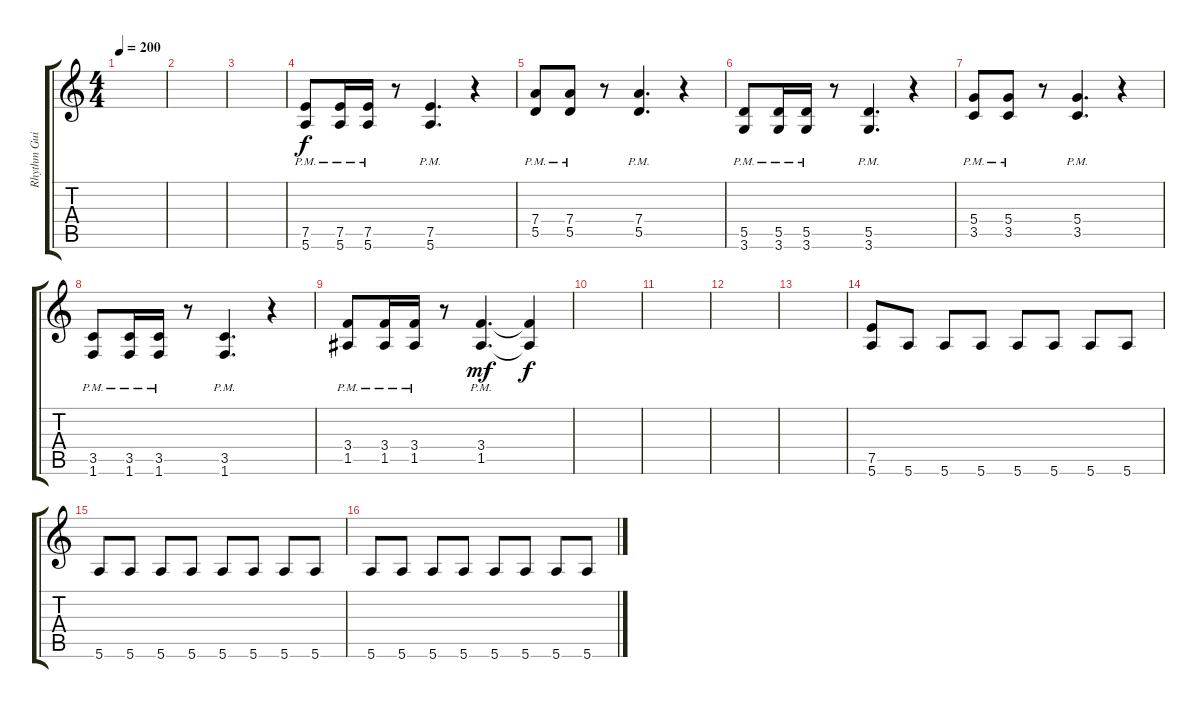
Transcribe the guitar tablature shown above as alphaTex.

\track ("Rhythm Guitar" "Rhythm Gui") {instrument distortionguitar}
\staff {score tabs}
\tuning (E4 B3 G3 D3 A2 E2) {hide}
\ts (4 4)
\tempo 200
\clef g2
\ks c
|
|
|
(7.5{pm} 5.6{pm}).8 (7.5{pm} 5.6{pm}).16 (7.5{pm} 5.6{pm}).16 r.8 (7.5{pm} 5.6{pm}).4{d} r.4 |
(7.4{pm} 5.5{pm}).8 (7.4{pm} 5.5{pm}).8 r.8 (7.4{pm} 5.5{pm}).4{d} r.4 |
(5.5{pm} 3.6{pm}).8 (5.5{pm} 3.6{pm}).16 (5.5{pm} 3.6{pm}).16 r.8 (5.5{pm} 3.6{pm}).4{d} r.4 |
(5.4{pm} 3.5{pm}).8 (5.4{pm} 3.5{pm}).8 r.8 (5.4{pm} 3.5{pm}).4{d} r.4 |
(3.5{pm} 1.6{pm}).8 (3.5{pm} 1.6{pm}).16 (3.5{pm} 1.6{pm}).16 r.8 (3.5{pm} 1.6{pm}).4{d} r.4 |
(3.4{pm} 1.5{pm}).8 (3.4{pm} 1.5{pm}).16 (3.4{pm} 1.5{pm}).16 r.8 (3.4{pm} 1.5{pm}).4{d dy mf} (3.4{t} 1.5{t}).4{dy f} |
|
|
|
|
(7.5 5.6).8 5.6.8 5.6.8 5.6.8 5.6.8 5.6.8 5.6.8 5.6.8 |
5.6.8 5.6.8 5.6.8 5.6.8 5.6.8 5.6.8 5.6.8 5.6.8 |
5.6.8 5.6.8 5.6.8 5.6.8 5.6.8 5.6.8 5.6.8 5.6.8
